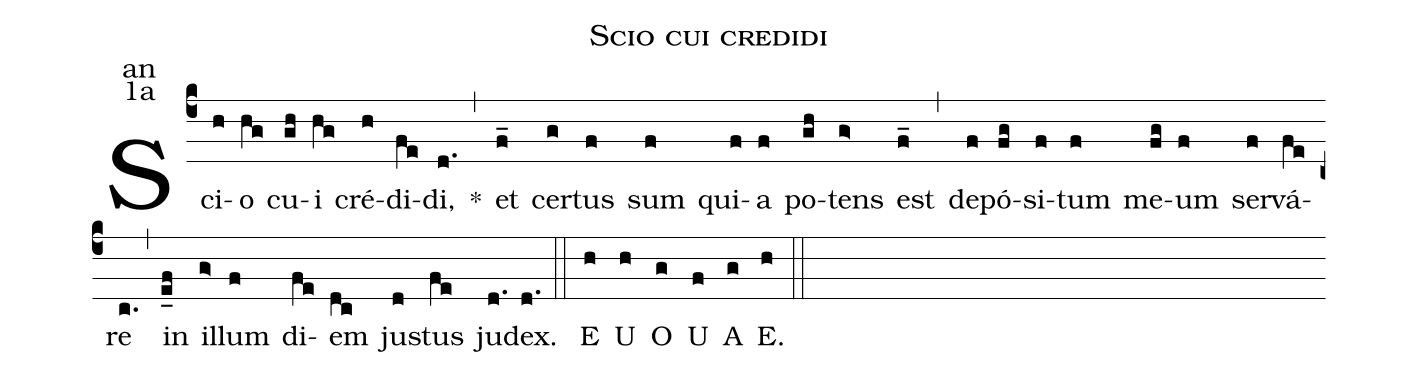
name:Scio cui credidi;
office-part:an;
mode:1a;
%%
(c4) Sci(h)o(hg) cu(gh)i(hg) cré(h)di(fe)di,(d.) <sp>*</sp>(,)
et(f_) cer(g)tus(f) sum(f) qui(f)a(f) po(gh)tens(g>) est(f_) (,)
de(f)pó(fg)si(f)tum(f) me(fg)um(f) ser(f)vá(fe)re(c.) (,)
in(e_f) il(g>)lum(f) di(fe)em(dc) ju(d)stus(fe) ju(d.)dex.(d.) (::)
<eu> E(h) U(h) O(g) U(f) A(g) E.(h) </eu> (::)
